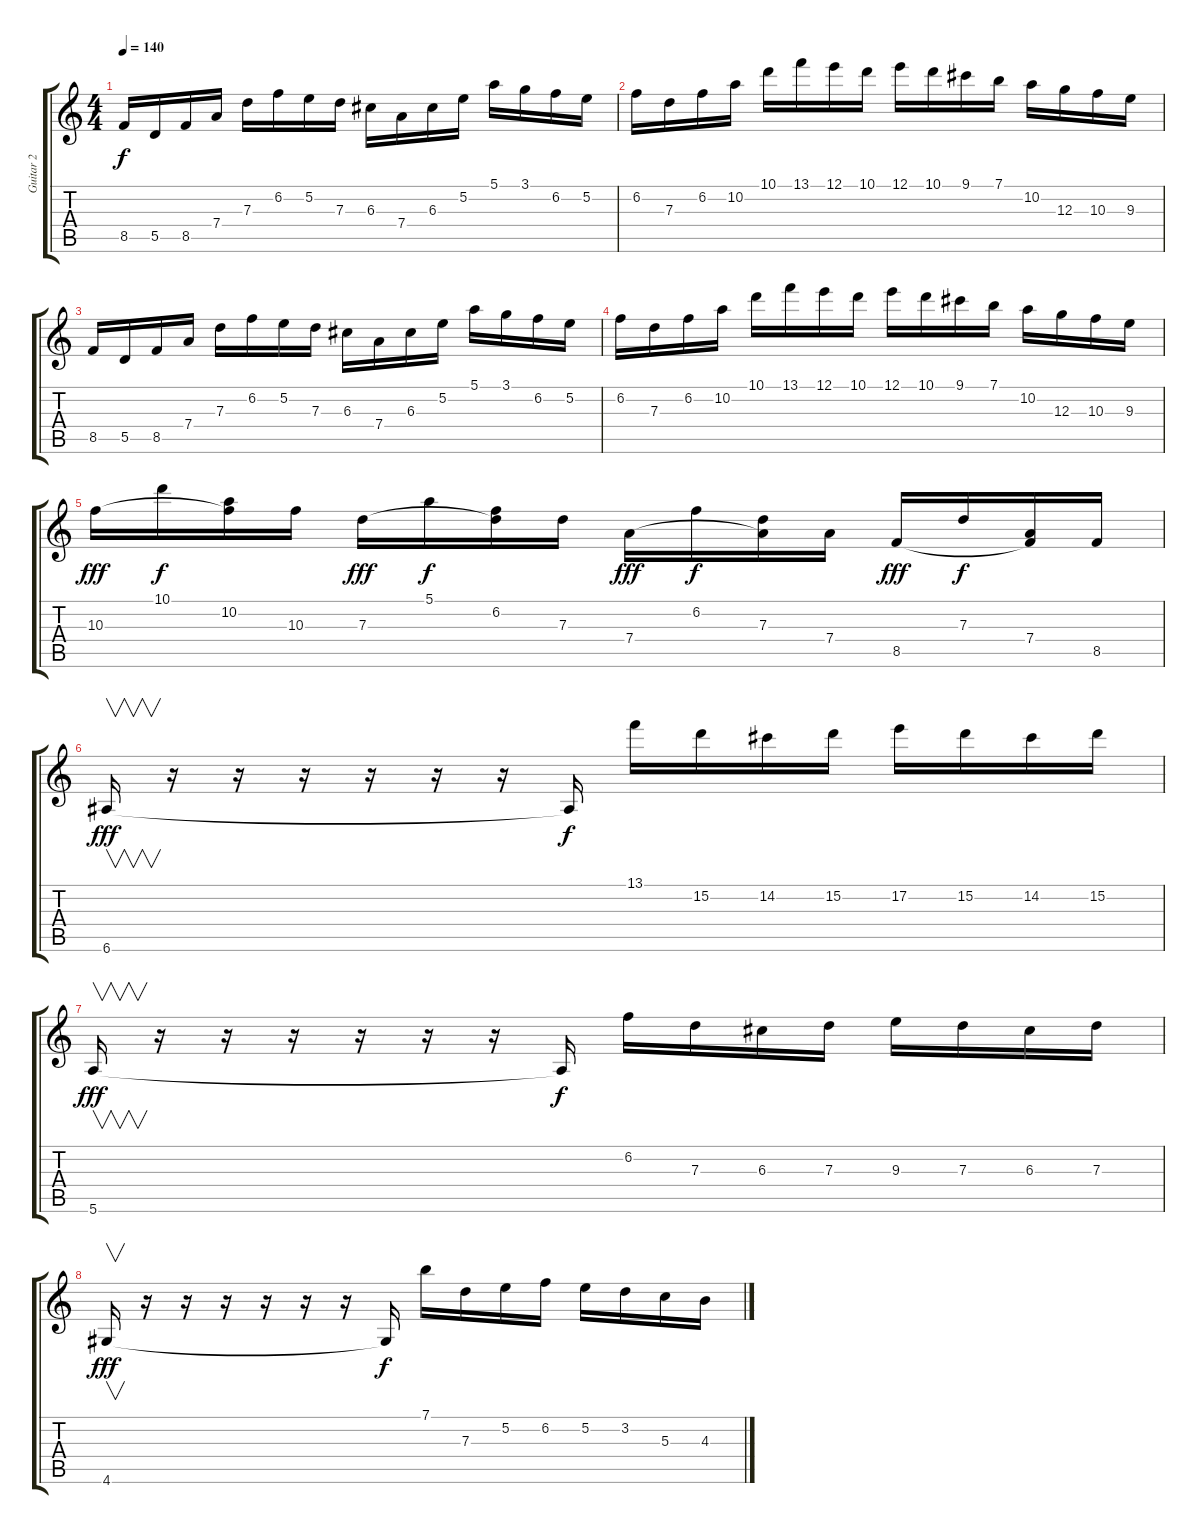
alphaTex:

\track ("Guitar 2" "Guitar 2") {instrument acousticguitarsteel}
\staff {score tabs}
\tuning (E4 B3 G3 D3 A2 E2) {hide}
\ts (4 4)
\tempo 140
\clef g2
\ks c
8.5.16{dy f} 5.5.16 8.5.16 7.4.16 7.3.16 6.2.16 5.2.16 7.3.16 6.3.16 7.4.16 6.3.16 5.2.16 5.1.16 3.1.16 6.2.16 5.2.16 |
6.2.16 7.3.16 6.2.16 10.2.16 10.1.16 13.1.16 12.1.16 10.1.16 12.1.16 10.1.16 9.1.16 7.1.16 10.2.16 12.3.16 10.3.16 9.3.16 |
8.5.16 5.5.16 8.5.16 7.4.16 7.3.16 6.2.16 5.2.16 7.3.16 6.3.16 7.4.16 6.3.16 5.2.16 5.1.16 3.1.16 6.2.16 5.2.16 |
6.2.16 7.3.16 6.2.16 10.2.16 10.1.16 13.1.16 12.1.16 10.1.16 12.1.16 10.1.16 9.1.16 7.1.16 10.2.16 12.3.16 10.3.16 9.3.16 |
10.3.16{dy fff} 10.1.16{dy f} (10.2 10.3{t}).16 10.3.16 7.3.16{dy fff} 5.1.16{dy f} (6.2 7.3{t}).16 7.3.16 7.4.16{dy fff} 6.2.16{dy f} (7.3 7.4{t}).16 7.4.16 8.5.16{dy fff} 7.3.16{dy f} (7.4 8.5{t}).16 8.5.16 |
6.6.16{v dy fff} r.16 r.16 r.16 r.16 r.16 r.16 6.6{t}.16{dy f} 13.1.16 15.2.16 14.2.16 15.2.16 17.2.16 15.2.16 14.2.16 15.2.16 |
5.6.16{v dy fff} r.16 r.16 r.16 r.16 r.16 r.16 5.6{t}.16{dy f} 6.2.16 7.3.16 6.3.16 7.3.16 9.3.16 7.3.16 6.3.16 7.3.16 |
4.6.16{v dy fff} r.16 r.16 r.16 r.16 r.16 r.16 4.6{t}.16{dy f} 7.1.16 7.3.16 5.2.16 6.2.16 5.2.16 3.2.16 5.3.16 4.3.16
